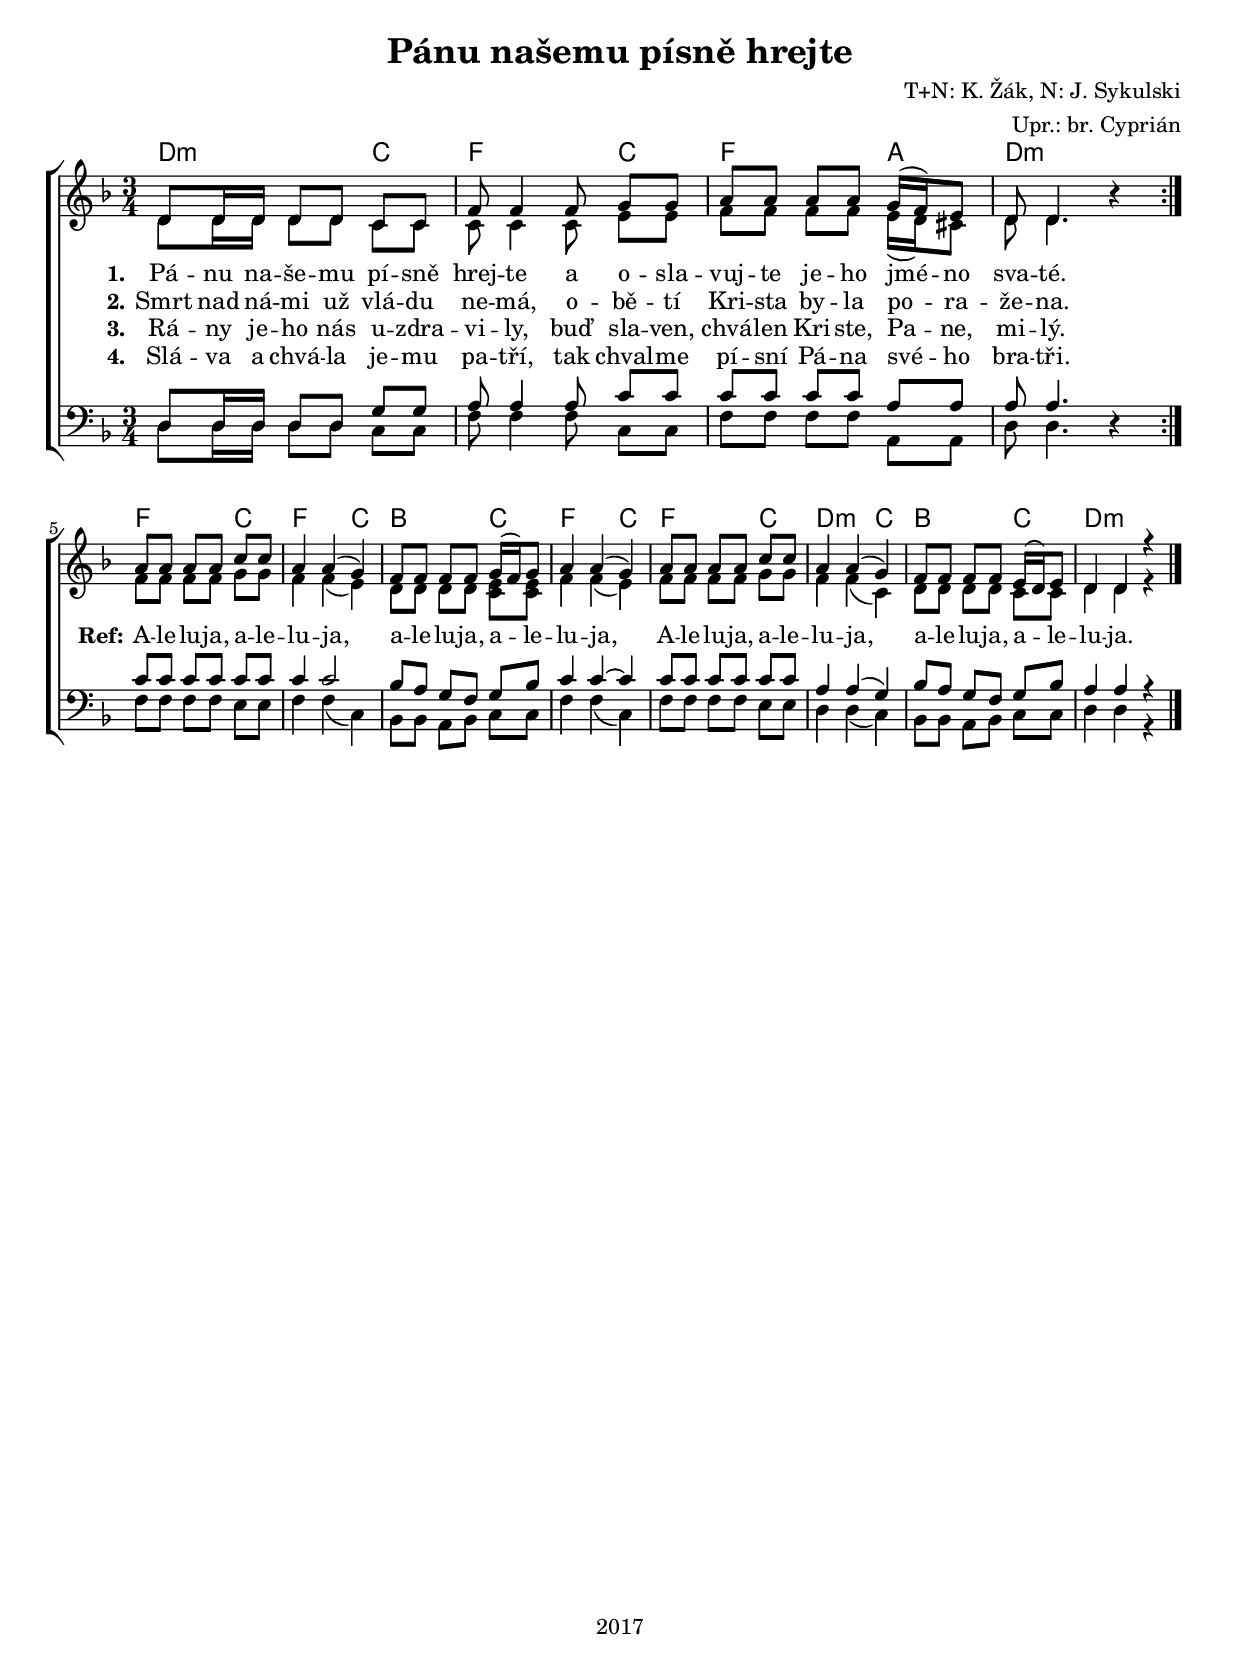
\version "2.16.2"

\header {
  title = "Pánu našemu písně hrejte"
  subtitle = ""
  composer = "T+N: K. Žák, N: J. Sykulski"
  arranger = "Upr.: br. Cyprián"
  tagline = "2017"
}

#(set-global-staff-size 19)

\paper {
  system-system-spacing #'minimum-distance = #14
  
  top-margin = 1\cm
  left-margin = 1\cm
  right-margin = 1\cm
  bottom-margin = 1.5\cm
  indent = 0\cm
}

global = {
  \time 3/4
  \key f \major
  \set Timing.beamExceptions = #'()
  \set Timing.baseMoment = #(ly:make-moment 1 4)
  \set Timing.beatStructure = #'(1 1 1 1)
}

soprano = \relative c' {
  \global
  \repeat volta 2 { d8 d16 d d8 d c c |
  f8 f4 f8 g g |
  a8 a a a g16( f) e8 |
  d8 d4. b'4\rest \break
  }
  a8 a a a c c |
  a4 a( g) |
  f8 f f f g16( f) g8 |
  a4 a( g) |
  a8 a a a c c |
  a4 a( g) |
  f8 f f f e16( d) e8 |
  d4 d r \bar "|."
}

alto = \relative c' {
  \global
  \repeat volta 2 { d8 d16 d d8 d c c |
  c8 c4 c8 e e |
  f8 f f f e16( d) cis8 |
  d8 d4. \skip 4 |
  }
  f8 f f f g g |
  f4 f( e) |
  d8 d d d <e c> <e c> |
  f4 f( e) |
  f8 f f f g g |
  f4 f( c) |
  d8 d d d c c |
  d4 d r 
}

tenor = \relative c {
  \global
  \repeat volta 2 { d8 d16 d d8 d g g |
  a8 a4 a8 c c |
  c8 c c c a a |
  a8 a4. d,4\rest |
  }
  c'8 c c c c c |
  c4 c2 |
  bes8 a g f g bes |
  c4 c4~ c |
  c8 c c c c c |
  a4 a( g) |
  bes8 a g f g bes |
  a4 a r4 
}

bass = \relative c {
  \global
  \repeat volta 2 { d8 d16 d d8 d c c |
  f8 f4 f8 c c |
  f8 f f f a, a |
  d8 d4. \skip 4 |
  }
  f8 f f f e e |
  f4 f( c) |
  bes8 bes a bes c c |
  f4 f( c) |
  f8 f f f e e |
  d4 d( c) |
  bes8 bes a bes c c |
  d4 d r
}

verseOne = \lyricmode {
  \set stanza = "1."
  Pá -- nu na -- še -- mu pí -- sně hrej -- te
  a o -- sla -- vuj -- te je -- ho jmé -- no sva -- té.
  \set stanza = "Ref:"
  A -- le -- lu -- ja, a -- le -- lu -- ja,
  a -- le -- lu -- ja, a -- le -- lu -- ja,
  A -- le -- lu -- ja, a -- le -- lu -- ja,
  a -- le -- lu -- ja, a -- le -- lu -- ja.
}

verseTwo = \lyricmode {
  \set stanza = "2."
  Smrt nad ná -- mi už vlá -- du ne -- má,
  o -- bě -- tí Kri -- sta by -- la po -- ra -- že -- na.
}

verseThree = \lyricmode {
  \set stanza = "3."
  Rá -- ny je -- ho nás u -- zdra -- vi -- ly, 
  buď sla -- ven, chvá -- len Kri -- ste, Pa -- ne, mi -- lý.
}

verseFour = \lyricmode {
  \set stanza = "4."
  Slá -- va a chvá -- la je -- mu pa -- tří,
  tak chval -- me pí -- sní Pá -- na své -- ho bra -- tři.
}

songChords = \chordmode {
  \germanChords
  \repeat volta 2 {
  d2:m c4 |
  f2 c4 |
  f2 a4 |
  d2.:m |
  }
  f2 c4 |
  f2 c4 |
  bes2 c4 |
  f2 c4 |
  f2 c4 |
  d2:m c4 |
  bes2 c4 |
  d2.:m
}

\score {
  \new ChoirStaff <<
    \new ChordNames \songChords
    \new Staff \with {
      midiInstrument = "piano"
    } <<
      \new Voice = "soprano" { \voiceOne \soprano }
      \new Voice = "alto" { \voiceTwo \alto }
    >>
    \new Lyrics \with {
      \override VerticalAxisGroup #'staff-affinity = #CENTER
    } \lyricsto "soprano" \verseOne
    \new Lyrics \with {
      \override VerticalAxisGroup #'staff-affinity = #CENTER
    } \lyricsto "soprano" \verseTwo
    \new Lyrics \with {
      \override VerticalAxisGroup #'staff-affinity = #CENTER
    } \lyricsto "soprano" \verseThree
    \new Lyrics \with {
      \override VerticalAxisGroup #'staff-affinity = #CENTER
    } \lyricsto "soprano" \verseFour
    \new Staff \with {
      midiInstrument = "piano"
    } <<
      \clef bass
      \new Voice = "tenor" { \voiceOne \tenor }
      \new Voice = "bass" { \voiceTwo \bass }
    >>
  >>
  \layout { }
  \midi { }
}
